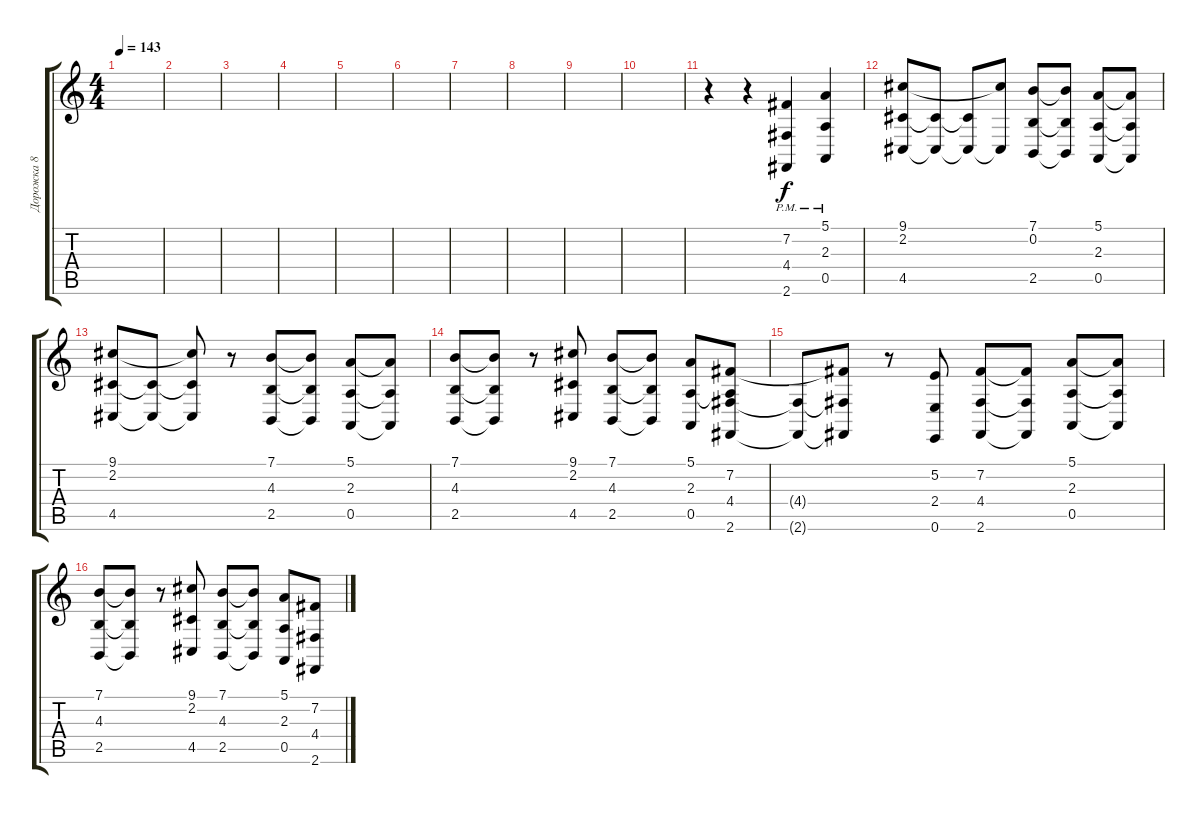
\track ("Дорожка 8" "Дорожка 8") {instrument cello}
\staff {score tabs}
\tuning (E4 B3 G3 D3 A2 E2) {hide}
\ts (4 4)
\tempo 143
\clef g2
\ks c
|
|
|
|
|
|
|
|
|
|
r.4 r.4 (7.2 4.4{pm} 2.6).4 (5.1 2.3{pm} 0.5).4 |
(9.1 2.2 4.5).8 (2.2{t} 4.5{t}).8 (2.2{t} 4.5{t}).8 (9.1{t} 4.5{t}).8 (7.1 0.2 2.5).8 (7.1{t} 0.2{t} 2.5{t}).8 (5.1 2.3 0.5).8 (5.1{t} 2.3{t} 0.5{t}).8 |
(9.1 2.2 4.5).8 (2.2{t} 4.5{t}).8 (9.1{t} 2.2{t} 4.5{t}).8 r.8 (7.1 4.3 2.5).8 (7.1{t} 4.3{t} 2.5{t}).8 (5.1 2.3 0.5).8 (5.1{t} 2.3{t} 0.5{t}).8 |
(7.1 4.3 2.5).8 (7.1{t} 4.3{t} 2.5{t}).8 r.8 (9.1 2.2 4.5).8 (7.1 4.3 2.5).8 (7.1{t} 4.3{t} 2.5{t}).8 (5.1 2.3 0.5).8 (7.2 2.3{t} 4.4 2.6).8 |
(4.4{t} 2.6{t}).8 (7.2{t} 4.4{t} 2.6{t}).8 r.8 (5.2 2.4 0.6).8 (7.2 4.4 2.6).8 (7.2{t} 4.4{t} 2.6{t}).8 (5.1 2.3 0.5).8 (5.1{t} 2.3{t} 0.5{t}).8 |
(7.1 4.3 2.5).8 (7.1{t} 4.3{t} 2.5{t}).8 r.8 (9.1 2.2 4.5).8 (7.1 4.3 2.5).8 (7.1{t} 4.3{t} 2.5{t}).8 (5.1 2.3 0.5).8 (7.2 4.4 2.6).8
